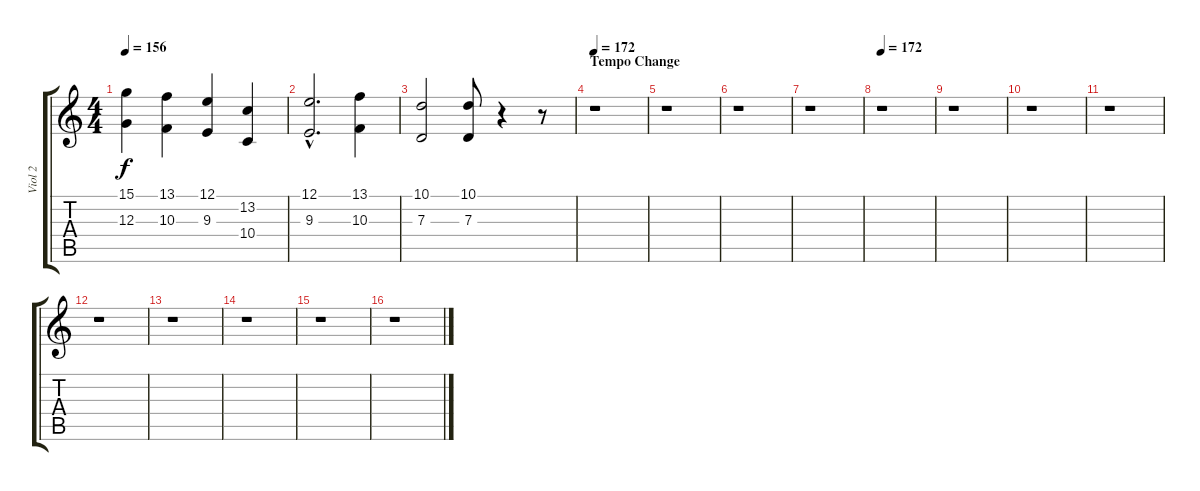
\track ("Viol 2" "Viol 2") {instrument viola}
\staff {score tabs}
\tuning (E4 B3 G3 D3 A2 E2) {hide}
\ts (4 4)
\tempo 156
\clef g2
\ks c
(15.1 12.3).4{dy f} (13.1 10.3).4 (12.1 9.3).4 (13.2 10.4).4 |
(12.1{hac} 9.3{hac}).2{d} (13.1 10.3).4 |
(10.1 7.3).2 (10.1 7.3).8 r.4 r.8 |
\section ("" "Tempo Change")
\tempo 172
r.1 |
r.1 |
r.1 |
r.1 |
\tempo 172
r.1 |
r.1 |
r.1 |
r.1 |
\section ("" "")
r.1 |
r.1 |
r.1 |
r.1 |
r.1
